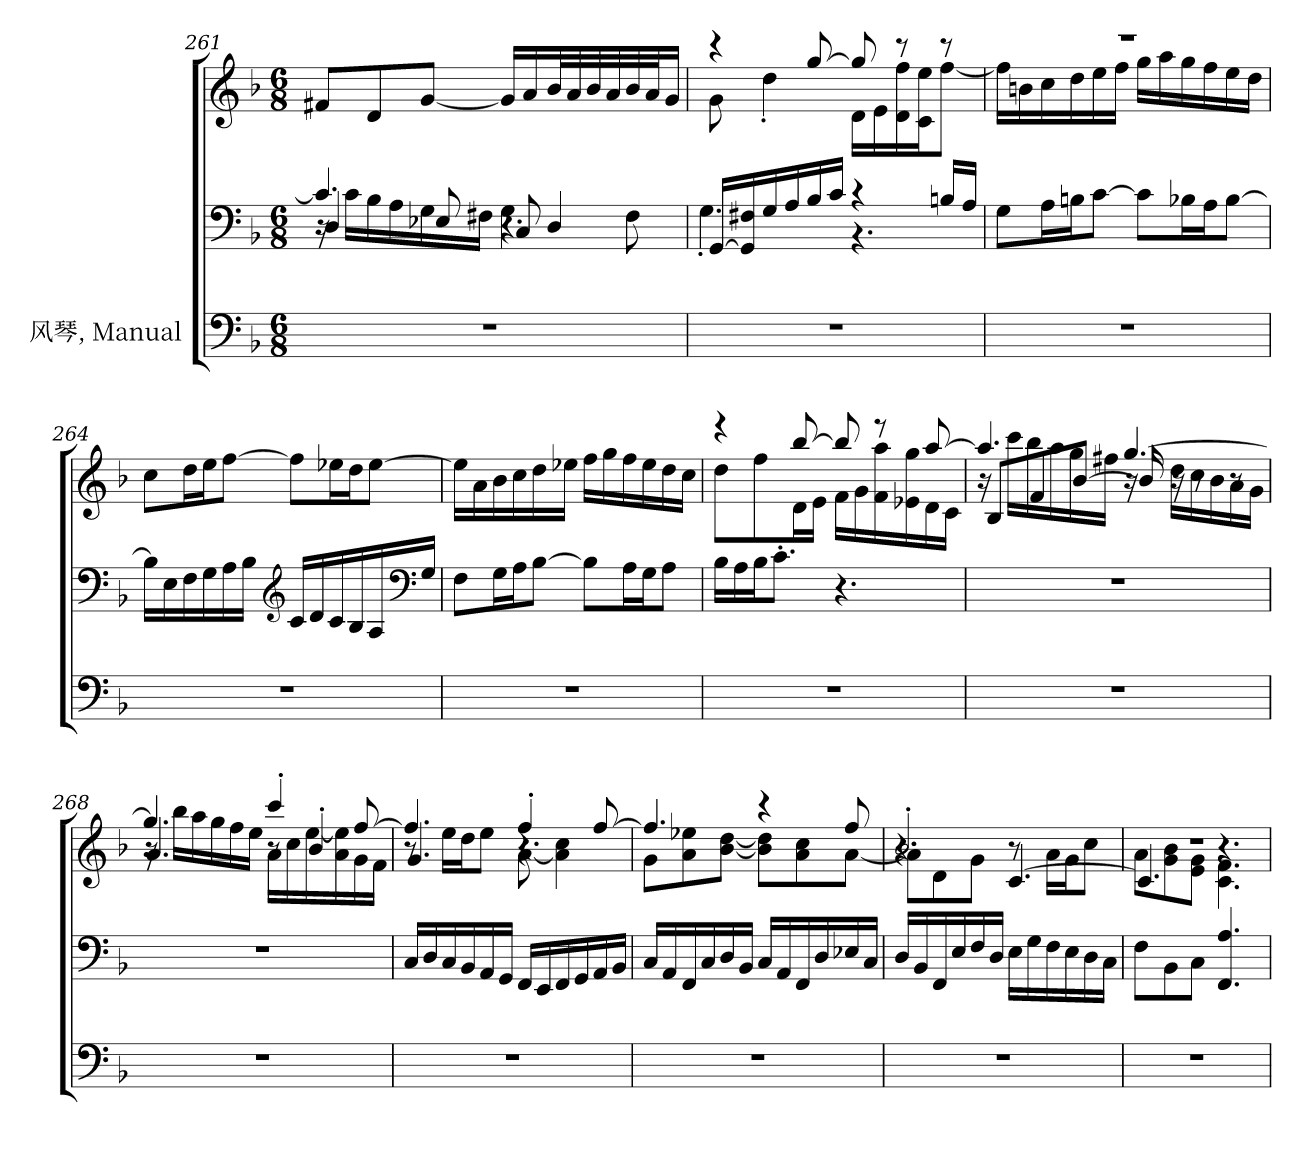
**kern	**kern	**kern
*part1	*part1	*part1
*staff3	*staff2	*staff1
*I"风琴, Manual	*	*
!!LO:PB:g=z
*clefF4	*clefF4	*clefG2
*k[b-]	*k[b-]	*k[b-]
*M6/8	*M6/8	*M6/8
=261	=261	=261
*	*^	*
*	*	*^	*
2.r	4.c/]	16r	4D/	8f#X/L
.	.	16c\LL	.	.
.	.	16B-\	.	8d/
.	.	16A\	.	.
.	.	16G\	8E-X/	[8g/J
.	.	16F#X\JJ	.	.
.	4.r	4G\	8C/	16g/LL]
.	.	.	.	16a/
.	.	.	4D/	32b-/L
.	.	.	.	32a/
.	.	.	.	32b-/
.	.	.	.	32a/
.	.	8F#\	.	32b-/
.	.	.	.	32a/J
.	.	.	.	16g/JJ
*	*	*v	*v	*
=262	=262	=262	=262
*	*	*	*^
2.r	[16GG/LL	4.G'\	4r	8g\
.	16GG/] 16F#X/	.	.	.
.	16G/	.	.	4dd'\
.	16A/	.	.	.
.	16B-/	.	[8gg/	.
.	16c/JJ	.	.	.
.	4r	4.r	8gg/]	16d\LL
.	.	.	.	16e\
.	.	.	8r	16d\ 16ff\
.	.	.	.	16c\ 16ee\J
.	16Bn/LL	.	8r	[8ff\J
.	16A/JJ	.	.	.
*	*v	*v	*	*
!!LO:LB:g=z	!!
=263	=263	=263	=263
2.r	8G\L	2.r	16ff\LL]
.	.	.	16bn\
.	16A\L	.	16cc\
.	16Bn\J	.	16dd\
.	[8c\J	.	16ee\
.	.	.	16ff\JJ
.	8c\L]	.	16gg\LL
.	.	.	16aa\
.	16B-X\L	.	16gg\
.	16A\J	.	16ff\
.	[8B-\J	.	16ee\
.	.	.	16dd\JJ
*	*	*v	*v
=264	=264	=264
2.r	16B-\LL]	8cc\L
.	16E\	.
.	16F\	16dd\L
.	16G\	16ee\J
.	16A\	[8ff\J
.	16B-\JJ	.
*	*clefG2	*
.	16c/LL	8ff\L]
.	16d/	.
.	16c/	16ee-X\L
.	16B-/	16dd\J
.	16A/	[8ee-\J
*	*clefF4	*
.	16G/JJ	.
=265	=265	=265
2.r	8F\L	16ee-\LL]
.	.	16a\
.	16G\L	16b-\
.	16A\J	16cc\
.	[8B-\J	16dd\
.	.	16ee-X\JJ
.	8B-\L]	16ff\LL
.	.	16gg\
.	16A\L	16ff\
.	16G\J	16ee-\
.	8A\J	16dd\
.	.	16cc\JJ
!!LO:LB:g=z
=266	=266	=266
*	*	*^
2.r	16B-\LL	4r	8dd\L
.	16A\	.	.
.	16B-\J	.	8ff\
.	8.c'\J	.	.
.	.	[8bb-/	16d\L
.	.	.	16e\JJ
.	4.r	8bb-/]	16f\LL
.	.	.	16g\
.	.	8r	16f\ 16aa\
.	.	.	16e-X\ 16gg\
.	.	[8aa/	16d\
.	.	.	16c\JJ
=267	=267	=267	=267
*	*	*	*^
2.r	2.r	4.aa/]	16r	8B-/L
.	.	.	16ccc\LL	.
.	.	.	16bb-\	8f/
.	.	.	16aa\	.
.	.	.	16gg\	[8b-/J
.	.	.	16ff#X\JJ	.
.	.	[4.gg/	16r	16b-/]
.	.	.	16dd\LL	16r
.	.	.	16cc\	8r
.	.	.	16b-\	.
.	.	.	16a\	8r
.	.	.	16g\JJ	.
=268	=268	=268	=268	=268
2.r	2.r	4.gg/]	16r	4.a/
.	.	.	16bb-\LL	.
.	.	.	16aa\	.
.	.	.	16gg\	.
.	.	.	16ff\	.
.	.	.	16ee\JJ	.
.	.	4ccc'/	16a\LL	8r
.	.	.	16cc\	.
.	.	.	[16ee\	4b-'/
.	.	.	16a\ 16ee\]	.
.	.	[8ff/	16g\	.
.	.	.	16f\JJ	.
!!LO:LB:g=z	!!	!!
=269	=269	=269	=269	=269
2.r	16C/LL	4.ff/]	8r	4.g/
.	16D/	.	.	.
.	16C/	.	16ee\LL	.
.	16BB-/	.	16dd\J	.
.	16AA/	.	8ee\J	.
.	16GG/JJ	.	.	.
.	16FF/LL	4ff'/	[8a\	4.r
.	16EE/	.	.	.
.	16FF/	.	4a\] 4cc\	.
.	16GG/	.	.	.
.	16AA/	[8ff/	.	.
.	16BB-/JJ	.	.	.
*	*	*	*v	*v
=270	=270	=270	=270
2.r	16C/LL	4.ff/]	8g\L
.	16AA/	.	.
.	16FF/	.	8a\ 8ee-X\
.	16C/	.	.
.	16D/	.	[8b-\ [8dd\J
.	16BB-/JJ	.	.
.	16C/LL	4r	8b-\] 8dd\]L
.	16AA/	.	.
.	16FF/	.	8a\ 8cc\
.	16D/	.	.
.	16E-X/	8ff/	[8a\J
.	16C/JJ	.	.
=271	=271	=271	=271
*	*	*	*^
2.r	16D/LL	2.b-'/	8a\L]	4.r
.	16BB-/	.	.	.
.	16FF/	.	8d\	.
.	16E/	.	.	.
.	16F/	.	8g\J	.
.	16D/JJ	.	.	.
.	16E\LL	.	8r	[4.c/
.	16G\	.	.	.
.	16F\	.	16a\LL	.
.	16E\	.	16g\J	.
.	16D\	.	8cc\J	.
.	16C\JJ	.	.	.
=272	=272	=272	=272	=272
*	*	*MM80	*	*
2.r	8F\L	2.r	8a\L	4.c/]
.	8BB-\	.	8g\ 8b-\	.
.	8C\J	.	8e\ 8g\J	.
*	*	*MM30	*	*
.	4.FF/ 4.A/	.	4.c\ 4.f\	4.r
*	*	*v	*v	*v
=	=	=
*-	*-	*-
